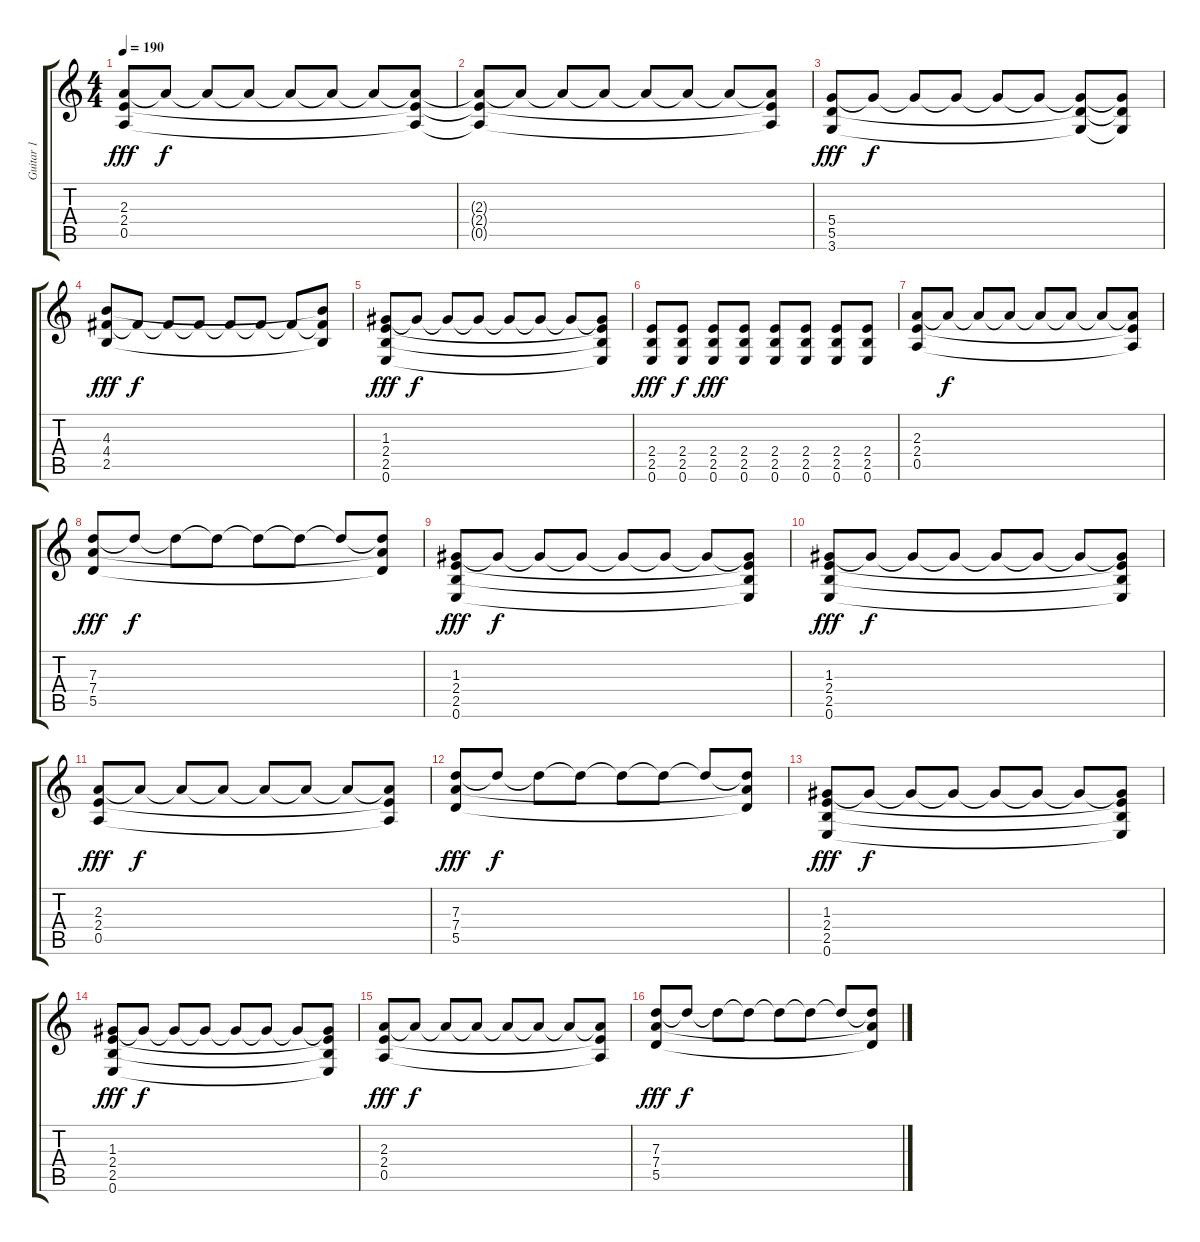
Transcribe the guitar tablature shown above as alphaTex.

\track ("Guitar 1" "Guitar 1") {instrument overdrivenguitar}
\staff {score tabs}
\tuning (E4 B3 G3 D3 A2 E2) {hide}
\ts (4 4)
\tempo 190
\clef g2
\ks c
(2.3 2.4 0.5).8{dy fff} 2.3{t}.8{dy f} 2.3{t}.8 2.3{t}.8 2.3{t}.8 2.3{t}.8 2.3{t}.8 (2.3{t} 2.4{t} 0.5{t}).8 |
(2.3{t} 2.4{t} 0.5{t}).8 2.3{t}.8 2.3{t}.8 2.3{t}.8 2.3{t}.8 2.3{t}.8 2.3{t}.8 (2.3{t} 2.4{t} 0.5{t}).8 |
(5.4 5.5 3.6).8{dy fff} 5.4{t}.8{dy f} 5.4{t}.8 5.4{t}.8 5.4{t}.8 5.4{t}.8 (5.4{t} 5.5{t} 3.6{t}).8 (5.4{t} 5.5{t} 3.6{t}).8 |
(4.3 4.4 2.5).8{dy fff} 4.4{t}.8{dy f} 4.4{t}.8 4.4{t}.8 4.4{t}.8 4.4{t}.8 4.4{t}.8 (4.3{t} 4.4{t} 2.5{t}).8 |
(1.3 2.4 2.5 0.6).8{dy fff} 1.3{t}.8{dy f} 1.3{t}.8 1.3{t}.8 1.3{t}.8 1.3{t}.8 1.3{t}.8 (1.3{t} 2.4{t} 2.5{t} 0.6{t}).8 |
(2.4 2.5 0.6).8{dy fff} (2.4 2.5 0.6).8{dy f} (2.4 2.5 0.6).8{dy fff} (2.4 2.5 0.6).8 (2.4 2.5 0.6).8 (2.4 2.5 0.6).8 (2.4 2.5 0.6).8 (2.4 2.5 0.6).8 |
(2.3 2.4 0.5).8 2.3{t}.8{dy f} 2.3{t}.8 2.3{t}.8 2.3{t}.8 2.3{t}.8 2.3{t}.8 (2.3{t} 2.4{t} 0.5{t}).8 |
(7.3 7.4 5.5).8{dy fff} 7.3{t}.8{dy f} 7.3{t}.8 7.3{t}.8 7.3{t}.8 7.3{t}.8 7.3{t}.8 (7.3{t} 7.4{t} 5.5{t}).8 |
(1.3 2.4 2.5 0.6).8{dy fff} 1.3{t}.8{dy f} 1.3{t}.8 1.3{t}.8 1.3{t}.8 1.3{t}.8 1.3{t}.8 (1.3{t} 2.4{t} 2.5{t} 0.6{t}).8 |
(1.3 2.4 2.5 0.6).8{dy fff} 1.3{t}.8{dy f} 1.3{t}.8 1.3{t}.8 1.3{t}.8 1.3{t}.8 1.3{t}.8 (1.3{t} 2.4{t} 2.5{t} 0.6{t}).8 |
(2.3 2.4 0.5).8{dy fff} 2.3{t}.8{dy f} 2.3{t}.8 2.3{t}.8 2.3{t}.8 2.3{t}.8 2.3{t}.8 (2.3{t} 2.4{t} 0.5{t}).8 |
(7.3 7.4 5.5).8{dy fff} 7.3{t}.8{dy f} 7.3{t}.8 7.3{t}.8 7.3{t}.8 7.3{t}.8 7.3{t}.8 (7.3{t} 7.4{t} 5.5{t}).8 |
(1.3 2.4 2.5 0.6).8{dy fff} 1.3{t}.8{dy f} 1.3{t}.8 1.3{t}.8 1.3{t}.8 1.3{t}.8 1.3{t}.8 (1.3{t} 2.4{t} 2.5{t} 0.6{t}).8 |
(1.3 2.4 2.5 0.6).8{dy fff} 1.3{t}.8{dy f} 1.3{t}.8 1.3{t}.8 1.3{t}.8 1.3{t}.8 1.3{t}.8 (1.3{t} 2.4{t} 2.5{t} 0.6{t}).8 |
(2.3 2.4 0.5).8{dy fff} 2.3{t}.8{dy f} 2.3{t}.8 2.3{t}.8 2.3{t}.8 2.3{t}.8 2.3{t}.8 (2.3{t} 2.4{t} 0.5{t}).8 |
(7.3 7.4 5.5).8{dy fff} 7.3{t}.8{dy f} 7.3{t}.8 7.3{t}.8 7.3{t}.8 7.3{t}.8 7.3{t}.8 (7.3{t} 7.4{t} 5.5{t}).8
